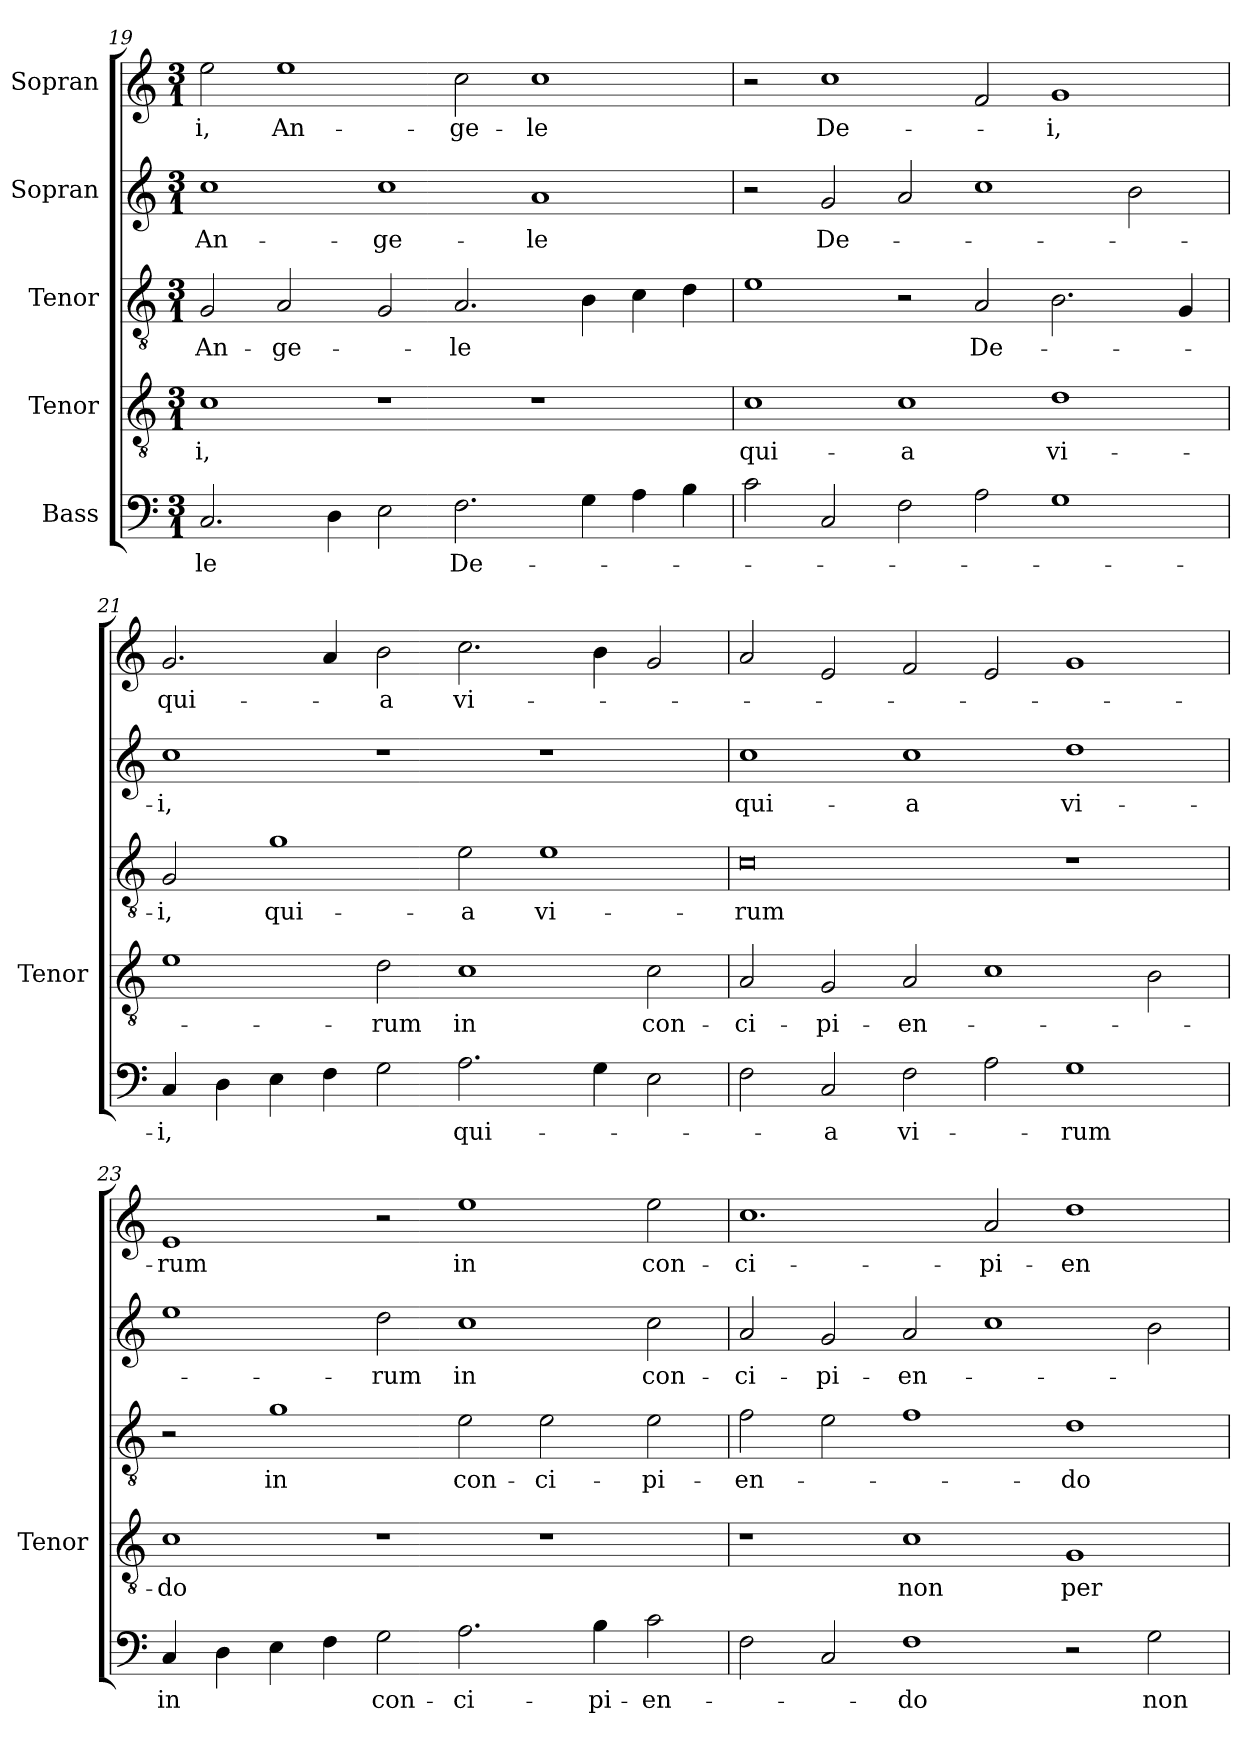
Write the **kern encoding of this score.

**kern	**text	**kern	**text	**kern	**text	**kern	**text	**kern	**text
*part5	*part5	*part4	*part4	*part3	*part3	*part2	*part2	*part1	*part1
*staff5	*staff5	*staff4	*staff4	*staff3	*staff3	*staff2	*staff2	*staff1	*staff1
*I"Bass	*	*I"Tenor	*	*I"Tenor	*	*I"Sopran	*	*I"Sopran	*
*	*	*I'Tenor	*	*	*	*	*	*	*
*clefF4	*	*clefGv2	*	*clefGv2	*	*clefG2	*	*clefG2	*
*	*	*ITrd7c12	*	*ITrd7c12	*	*	*	*	*
*k[]	*	*k[]	*	*k[]	*	*k[]	*	*k[]	*
*C:	*	*C:	*	*C:	*	*C:	*	*C:	*
*M3/1	*	*M3/1	*	*M3/1	*	*M3/1	*	*M3/1	*
=19	=19	=19	=19	=19	=19	=19	=19	=19	=19
!	!LO:LY:b:color=#000000	!	!	!	!	!	!	!	!
!	!	!	!LO:LY:b:color=#000000	!	!	!	!	!	!
!	!	!	!	!	!LO:LY:b:color=#000000	!	!	!	!
!	!	!	!	!	!	!	!LO:LY:b:color=#000000	!	!
!	!	!	!	!	!	!	!	!	!LO:LY:b:color=#000000
2.Ci/	-le	1Ci	-i,	2GGi/	An-	1cci	An-	2eei\	-i,
!	!	!	!	!	!LO:LY:b:color=#000000	!	!	!	!
!	!	!	!	!	!	!	!	!	!LO:LY:b:color=#000000
.	.	.	.	2AAi/	-ge-	.	.	1eei	An-
4Di\	.	.	.	.	.	.	.	.	.
!	!	!	!	!	!	!	!LO:LY:b:color=#000000	!	!
2Ei\	.	1r	.	2GGi/	.	1cci	-ge-	.	.
!	!LO:LY:b:color=#000000	!	!	!	!	!	!	!	!
!	!	!	!	!	!LO:LY:b:color=#000000	!	!	!	!
!	!	!	!	!	!	!	!	!	!LO:LY:b:color=#000000
2.Fi\	De-	.	.	2.AAi/	-le	.	.	2cci\	-ge-
!	!	!	!	!	!	!	!LO:LY:b:color=#000000	!	!
!	!	!	!	!	!	!	!	!	!LO:LY:b:color=#000000
.	.	1r	.	.	.	1ai	-le	1cci	-le
4Gi\	.	.	.	4BBi\	.	.	.	.	.
4Ai\	.	.	.	4Ci\	.	.	.	.	.
4Bi\	.	.	.	4Di\	.	.	.	.	.
!!LO:LB:g=z
=20	=20	=20	=20	=20	=20	=20	=20	=20	=20
!	!	!	!LO:LY:b:color=#000000	!	!	!	!	!	!
2ci\	.	1Ci	qui-	1Ei	.	2r	.	2r	.
!	!	!	!	!	!	!	!LO:LY:b:color=#000000	!	!
!	!	!	!	!	!	!	!	!	!LO:LY:b:color=#000000
2Ci/	.	.	.	.	.	2gi/	De-	1cci	De-
!	!	!	!LO:LY:b:color=#000000	!	!	!	!	!	!
2Fi\	.	1Ci	-a	2r	.	2ai/	.	.	.
!	!	!	!	!	!LO:LY:b:color=#000000	!	!	!	!
2Ai\	.	.	.	2AAi/	De-	1cci	.	2fi/	.
!	!	!	!LO:LY:b:color=#000000	!	!	!	!	!	!
!	!	!	!	!	!	!	!	!	!LO:LY:b:color=#000000
1Gi	.	1Di	vi-	2.BBi\	.	.	.	1gi	-i,
.	.	.	.	.	.	2bi\	.	.	.
.	.	.	.	4GGi/	.	.	.	.	.
=21	=21	=21	=21	=21	=21	=21	=21	=21	=21
!	!LO:LY:b:color=#000000	!	!	!	!	!	!	!	!
!	!	!	!	!	!LO:LY:b:color=#000000	!	!	!	!
!	!	!	!	!	!	!	!LO:LY:b:color=#000000	!	!
!	!	!	!	!	!	!	!	!	!LO:LY:b:color=#000000
4Ci/	-i,	1Ei	.	2GGi/	-i,	1cci	-i,	2.gi/	qui-
4Di\	.	.	.	.	.	.	.	.	.
!	!	!	!	!	!LO:LY:b:color=#000000	!	!	!	!
4Ei\	.	.	.	1Gi	qui-	.	.	.	.
4Fi\	.	.	.	.	.	.	.	4ai/	.
!	!	!	!LO:LY:b:color=#000000	!	!	!	!	!	!
!	!	!	!	!	!	!	!	!	!LO:LY:b:color=#000000
2Gi\	.	2Di\	-rum	.	.	1r	.	2bi\	-a
!	!LO:LY:b:color=#000000	!	!	!	!	!	!	!	!
!	!	!	!LO:LY:b:color=#000000	!	!	!	!	!	!
!	!	!	!	!	!LO:LY:b:color=#000000	!	!	!	!
!	!	!	!	!	!	!	!	!	!LO:LY:b:color=#000000
2.Ai\	qui-	1Ci	in	2Ei\	-a	.	.	2.cci\	vi-
!	!	!	!	!	!LO:LY:b:color=#000000	!	!	!	!
.	.	.	.	1Ei	vi-	1r	.	.	.
4Gi\	.	.	.	.	.	.	.	4bi\	.
!	!	!	!LO:LY:b:color=#000000	!	!	!	!	!	!
2Ei\	.	2Ci\	con-	.	.	.	.	2gi/	.
=22	=22	=22	=22	=22	=22	=22	=22	=22	=22
!	!	!	!LO:LY:b:color=#000000	!	!	!	!	!	!
!	!	!	!	!	!LO:LY:b:color=#000000	!	!	!	!
!	!	!	!	!	!	!	!LO:LY:b:color=#000000	!	!
2Fi\	.	2AAi/	-ci-	0Ci	-rum	1cci	qui-	2ai/	.
!	!LO:LY:b:color=#000000	!	!	!	!	!	!	!	!
!	!	!	!LO:LY:b:color=#000000	!	!	!	!	!	!
2Ci/	-a	2GGi/	-pi-	.	.	.	.	2ei/	.
!	!LO:LY:b:color=#000000	!	!	!	!	!	!	!	!
!	!	!	!LO:LY:b:color=#000000	!	!	!	!	!	!
!	!	!	!	!	!	!	!LO:LY:b:color=#000000	!	!
2Fi\	vi-	2AAi/	-en-	.	.	1cci	-a	2fi/	.
2Ai\	.	1Ci	.	.	.	.	.	2ei/	.
!	!LO:LY:b:color=#000000	!	!	!	!	!	!	!	!
!	!	!	!	!	!	!	!LO:LY:b:color=#000000	!	!
1Gi	-rum	.	.	1r	.	1ddi	vi-	1gi	.
.	.	2BBi\	.	.	.	.	.	.	.
=23	=23	=23	=23	=23	=23	=23	=23	=23	=23
!	!LO:LY:b:color=#000000	!	!	!	!	!	!	!	!
!	!	!	!LO:LY:b:color=#000000	!	!	!	!	!	!
!	!	!	!	!	!	!	!	!	!LO:LY:b:color=#000000
4Ci/	in	1Ci	-do	2r	.	1eei	.	1ei	-rum
4Di\	.	.	.	.	.	.	.	.	.
!	!	!	!	!	!LO:LY:b:color=#000000	!	!	!	!
4Ei\	.	.	.	1Gi	in	.	.	.	.
4Fi\	.	.	.	.	.	.	.	.	.
!	!LO:LY:b:color=#000000	!	!	!	!	!	!	!	!
!	!	!	!	!	!	!	!LO:LY:b:color=#000000	!	!
2Gi\	con-	1r	.	.	.	2ddi\	-rum	2r	.
!	!LO:LY:b:color=#000000	!	!	!	!	!	!	!	!
!	!	!	!	!	!LO:LY:b:color=#000000	!	!	!	!
!	!	!	!	!	!	!	!LO:LY:b:color=#000000	!	!
!	!	!	!	!	!	!	!	!	!LO:LY:b:color=#000000
2.Ai\	-ci-	.	.	2Ei\	con-	1cci	in	1eei	in
!	!	!	!	!	!LO:LY:b:color=#000000	!	!	!	!
.	.	1r	.	2Ei\	-ci-	.	.	.	.
!	!LO:LY:b:color=#000000	!	!	!	!	!	!	!	!
4Bi\	-pi-	.	.	.	.	.	.	.	.
!	!LO:LY:b:color=#000000	!	!	!	!	!	!	!	!
!	!	!	!	!	!LO:LY:b:color=#000000	!	!	!	!
!	!	!	!	!	!	!	!LO:LY:b:color=#000000	!	!
!	!	!	!	!	!	!	!	!	!LO:LY:b:color=#000000
2ci\	-en-	.	.	2Ei\	-pi-	2cci\	con-	2eei\	con-
=24	=24	=24	=24	=24	=24	=24	=24	=24	=24
!	!	!	!	!	!LO:LY:b:color=#000000	!	!	!	!
!	!	!	!	!	!	!	!LO:LY:b:color=#000000	!	!
!	!	!	!	!	!	!	!	!	!LO:LY:b:color=#000000
2Fi\	.	1r	.	2Fi\	-en-	2ai/	-ci-	1.cci	-ci-
!	!	!	!	!	!	!	!LO:LY:b:color=#000000	!	!
2Ci/	.	.	.	2Ei\	.	2gi/	-pi-	.	.
!	!LO:LY:b:color=#000000	!	!	!	!	!	!	!	!
!	!	!	!LO:LY:b:color=#000000	!	!	!	!	!	!
!	!	!	!	!	!	!	!LO:LY:b:color=#000000	!	!
1Fi	-do	1Ci	non	1Fi	.	2ai/	-en-	.	.
!	!	!	!	!	!	!	!	!	!LO:LY:b:color=#000000
.	.	.	.	.	.	1cci	.	2ai/	-pi-
!	!	!	!LO:LY:b:color=#000000	!	!	!	!	!	!
!	!	!	!	!	!LO:LY:b:color=#000000	!	!	!	!
!	!	!	!	!	!	!	!	!	!LO:LY:b:color=#000000
2r	.	1GGi	per-	1Di	-do	.	.	1ddi	-en-
!	!LO:LY:b:color=#000000	!	!	!	!	!	!	!	!
2Gi\	non	.	.	.	.	2bi\	.	.	.
=	=	=	=	=	=	=	=	=	=
*-	*-	*-	*-	*-	*-	*-	*-	*-	*-
